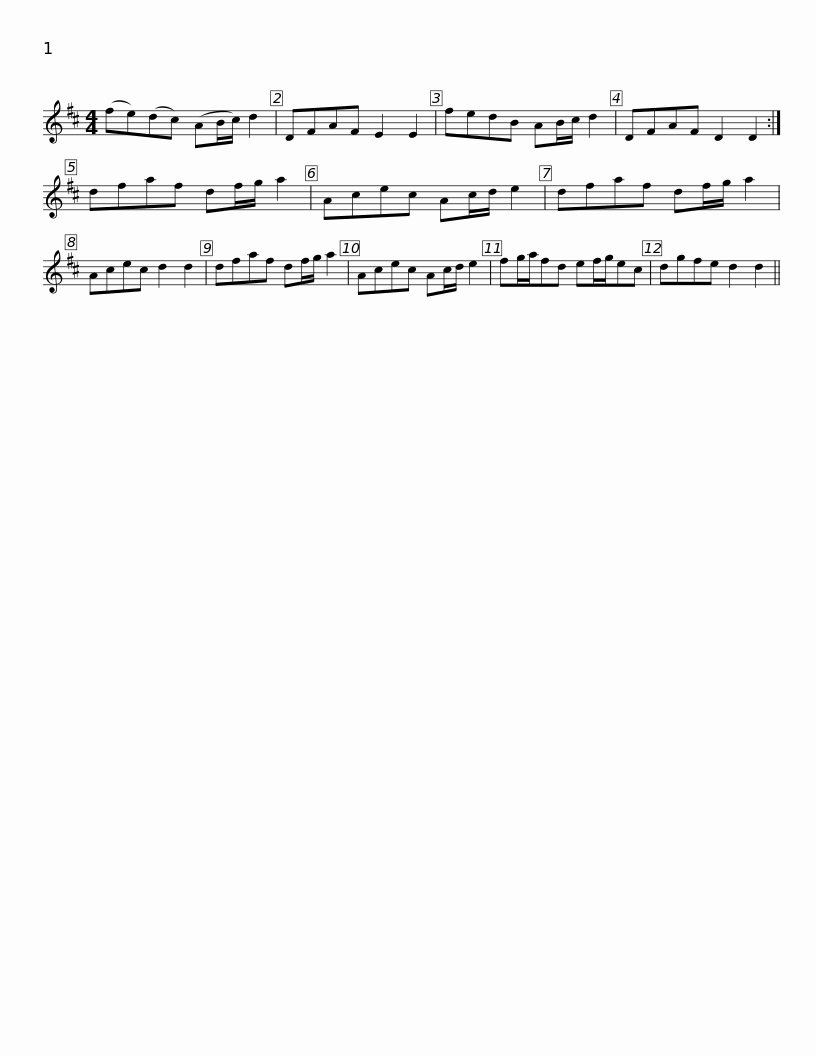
X:1
L:1/8
M:4/4
I:linebreak $
K:D
V:1 treble
V:1
 (fe)(dc) (AB/c/) d2 | DFAF E2 E2 | fedB AB/c/ d2 | DFAF D2 D2 :| dfaf df/g/ a2 | %5
 Acec Ac/d/ e2 |$ dfaf df/g/ a2 | Acec d2 d2 | dfaf df/g/ a2 | Acec Ac/d/ e2 | %10
 fg/a/fd ef/g/ec |$ dgfe d2 d2 || %12
